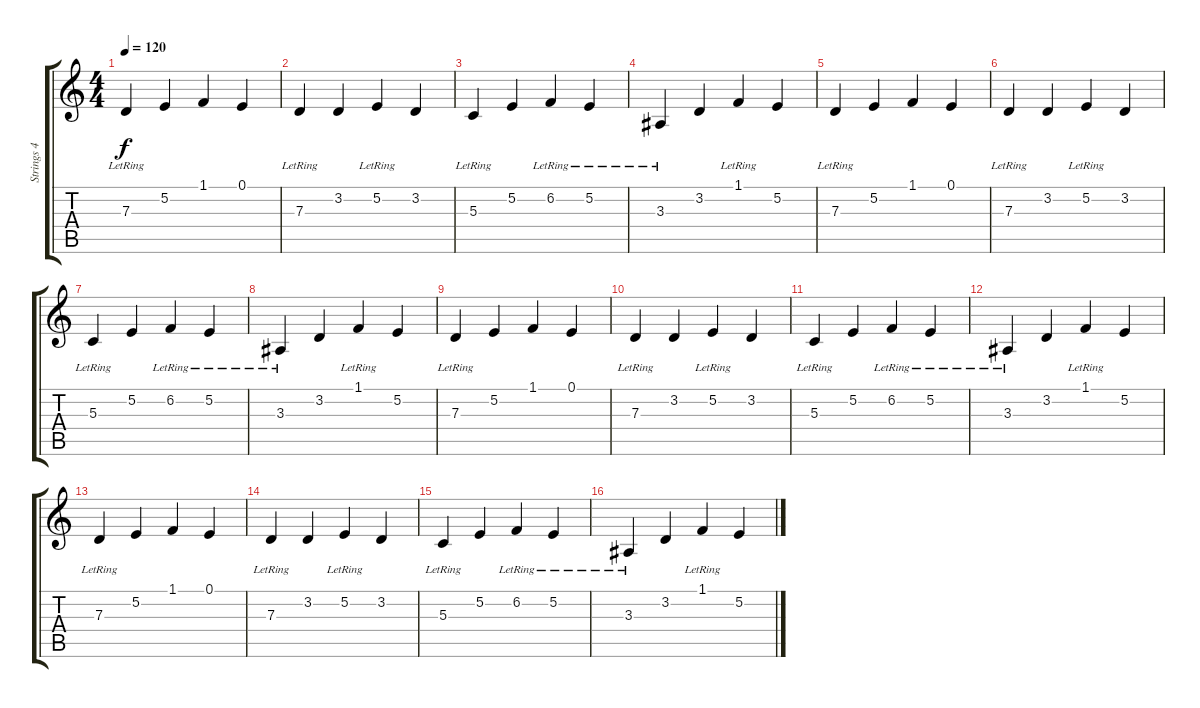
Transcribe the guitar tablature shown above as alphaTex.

\track ("Strings 4" "Strings 4") {instrument stringensemble1}
\staff {score tabs}
\tuning (E4 B3 G3 D3 A2 E2) {hide}
\ts (4 4)
\tempo 120
\clef g2
\ks c
7.3{lr}.4{dy f volume 14 instrument stringensemble1} 5.2.4 1.1.4 0.1.4 |
7.3{lr}.4 3.2.4 5.2{lr}.4 3.2.4 |
5.3{lr}.4 5.2.4 6.2{lr}.4 5.2{lr}.4 |
3.3{lr}.4 3.2.4 1.1{lr}.4 5.2.4 |
7.3{lr}.4{volume 14 instrument stringensemble1} 5.2.4 1.1.4 0.1.4 |
7.3{lr}.4 3.2.4 5.2{lr}.4 3.2.4 |
5.3{lr}.4 5.2.4 6.2{lr}.4 5.2{lr}.4 |
3.3{lr}.4 3.2.4 1.1{lr}.4 5.2.4 |
7.3{lr}.4{volume 14 instrument stringensemble1} 5.2.4 1.1.4 0.1.4 |
7.3{lr}.4 3.2.4 5.2{lr}.4 3.2.4 |
5.3{lr}.4 5.2.4 6.2{lr}.4 5.2{lr}.4 |
3.3{lr}.4 3.2.4 1.1{lr}.4 5.2.4 |
7.3{lr}.4 5.2.4 1.1.4 0.1.4 |
7.3{lr}.4 3.2.4 5.2{lr}.4 3.2.4 |
5.3{lr}.4 5.2.4 6.2{lr}.4 5.2{lr}.4 |
3.3{lr}.4 3.2.4 1.1{lr}.4 5.2.4
